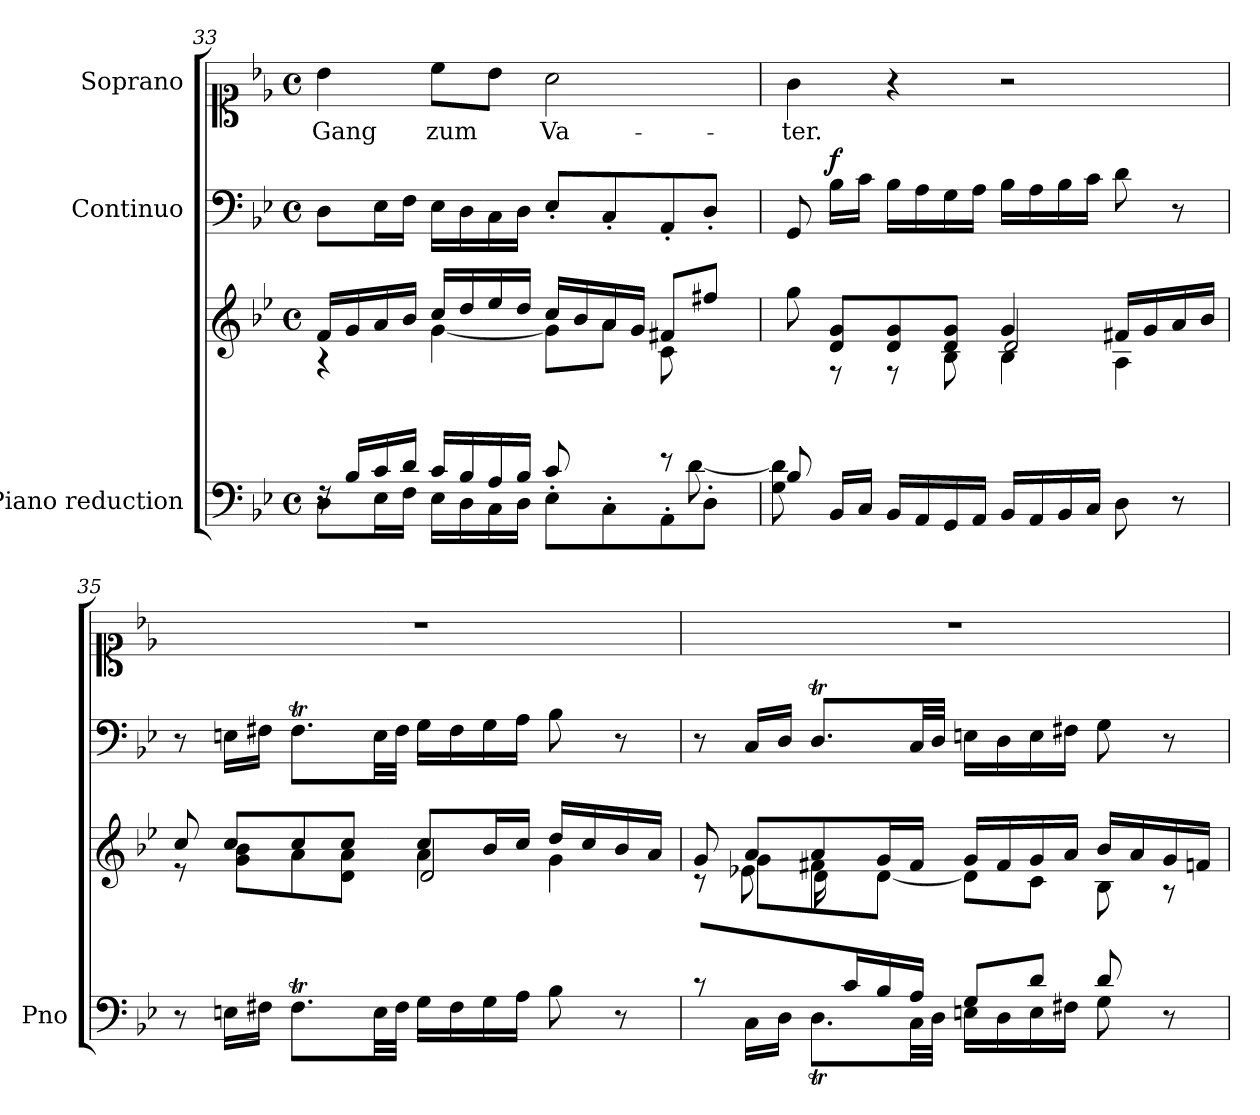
**kern	**kern	**kern	**dynam	**kern	**text
*part3	*part3	*part2	*part2	*part1	*part1
*staff4	*staff3	*staff2	*staff2	*staff1	*staff1
*I"Piano reduction	*	*I"Continuo	*	*I"Soprano	*
*I'Pno	*	*	*	*	*
*clefF4	*clefG2	*clefF4	*	*clefC1	*
*k[b-e-]	*k[b-e-]	*k[b-e-]	*	*k[b-e-]	*
*M4/4	*M4/4	*M4/4	*	*M4/4	*
*met(c)	*met(c)	*met(c)	*	*met(c)	*
=33	=33	=33	=33	=33	=33
*^	*^	*	*	*	*
*	*^	*	*^	*	*	*	*
!	!	!	!	!	!	!	!	!	!LO:LY:b
2..ryy	16rF	8D\L	16f/LL	4r	8ryy	8D\L	.	4b-\	Gang
.	16B-/LL	.	16g/	.	.	.	.	.	.
*	*	*	*	*v	*v	*	*	*	*
.	16c/	16E-\L	16a/	.	16E-\L	.	.	.
.	16d/JJ	16F\JJ	16b-/JJ	.	16F\JJ	.	.	.
!	!	!	!	!	!	!	!	!LO:LY:b
.	16c/LL	16E-\LL	16cc/LL	[4g\	16E-\LL	.	8cc\L	zum
.	16B-/	16D\	16dd/	.	16D\	.	.	.
.	16A/	16C\	16ee-/	.	16C\	.	8b-\J	.
.	16B-/JJ	16D\JJ	16dd/JJ	.	16D\JJ	.	.	.
!	!	!	!	!	!	!	!	!LO:LY:b
.	8c/L	8E-'\L	16cc/LL	8g\L]	8E-'/L	.	2a\	Va-
.	.	.	16b-/	.	.	.	.	.
*	*	*	*	*^	*	*	*	*
.	8ryy	8C'\	16a/	8a\J	8e-\J	8C'/	.	.	.
.	.	.	16g/JJ	.	.	.	.	.	.
.	8r	8AA'\	8f#X/L	8c\L	4ryy	8AA'/	.	.	.
16B-/L	[8d\	8D'\J	8ff#X/J	8ryy	.	8D'/J	.	.	.
16A/JJ	.	.	.	.	.	.	.	.	.
*	*v	*v	*	*	*	*	*	*	*
!!LO:LB:g=z
=34	=34	=34	=34	=34	=34	=34	=34	=34
!	!	!	!	!	!	!	!	!LO:LY:b
8B-/	8G\ 8d\]	8gg\	8ryy	2ryy	8GG/	.	4g\	-ter.
!	!	!	!	!	!	!LO:DY:a	!	!
2..ryy	16BB-/LL	8d/ 8g/L	8r	.	16B-\LL	f	.	.
.	16C/JJ	.	.	.	16c\JJ	.	.	.
.	16BB-/LL	8d/ 8g/	8r	.	16B-\LL	.	4r	.
.	16AA/	.	.	.	16A\	.	.	.
.	16GG/	8d/ 8g/J	8B-\	.	16G\	.	.	.
.	16AA/JJ	.	.	.	16A\JJ	.	.	.
.	16BB-/LL	4g/	4B-\	2d/	16B-\LL	.	2r	.
.	16AA/	.	.	.	16A\	.	.	.
.	16BB-/	.	.	.	16B-\	.	.	.
.	16C/JJ	.	.	.	16c\JJ	.	.	.
.	8D\	16f#X/LL	4A\	.	8d\	.	.	.
.	.	16g/	.	.	.	.	.	.
.	8r	16a/	.	.	8r	.	.	.
.	.	16b-/JJ	.	.	.	.	.	.
*v	*v	*	*	*	*	*	*	*
=35	=35	=35	=35	=35	=35	=35	=35
8r	8cc/	8r	2ryy	8r	.	1r	.
16En\LL	8cc/L	8g\ 8b-\L	.	16En\LL	.	.	.
16F#X\JJ	.	.	.	16F#X\JJ	.	.	.
8.F#t\L	8cc/	8a\	.	8.F#t\L	.	.	.
.	8cc/J	8d\ 8a\J	.	.	.	.	.
32E\LL	.	.	.	32E\LL	.	.	.
32F#\JJJ	.	.	.	32F#\JJJ	.	.	.
16G\LL	8cc/L	4a\	2d/	16G\LL	.	.	.
16F#\	.	.	.	16F#\	.	.	.
16G\	16b-/L	.	.	16G\	.	.	.
16A\JJ	16cc/JJ	.	.	16A\JJ	.	.	.
8B-\	16dd/LL	4g\	.	8B-\	.	.	.
.	16cc/	.	.	.	.	.	.
8r	16b-/	.	.	8r	.	.	.
.	16a/JJ	.	.	.	.	.	.
=36	=36	=36	=36	=36	=36	=36	=36
*^	*	*	*	*	*	*	*
8r	8ryy	8g/	8r	8ryy	8r	.	1r	.
8.ryy	16C\LL	8a/L	8g\L	8e-X\	16C/LL	.	.	.
.	16D\JJ	.	.	.	16D/JJ	.	.	.
.	8.Dt\L	8a/	8f#X\	16d\LL	8.Dt/L	.	.	.
16c/	.	.	.	2ryy	.	.	.	.
16B-/	.	16g/L	[8d\J	.	.	.	.	.
16A/JJ	32C\LL	16f#/JJ	.	.	32C/LL	.	.	.
.	32D\JJJ	.	.	.	32D/JJJ	.	.	.
8G/L	16En\LL	16g/LL	8d\L]	.	16En\LL	.	.	.
.	16D\	16f#/	.	.	16D\	.	.	.
8d/J	16E\	16g/	8c\J	.	16E\	.	.	.
.	16F#X\JJ	16a/JJ	.	.	16F#X\JJ	.	.	.
8d/	8G\	16b-/LL	8B-\	.	8G\	.	.	.
.	.	16a/	.	8.ryy	.	.	.	.
8r	8ryy	16g/	8r	.	8r	.	.	.
.	.	16fn/JJ	.	.	.	.	.	.
*v	*v	*	*	*	*	*	*	*
*	*v	*v	*v	*	*	*	*
=	=	=	=	=	=
*-	*-	*-	*-	*-	*-
